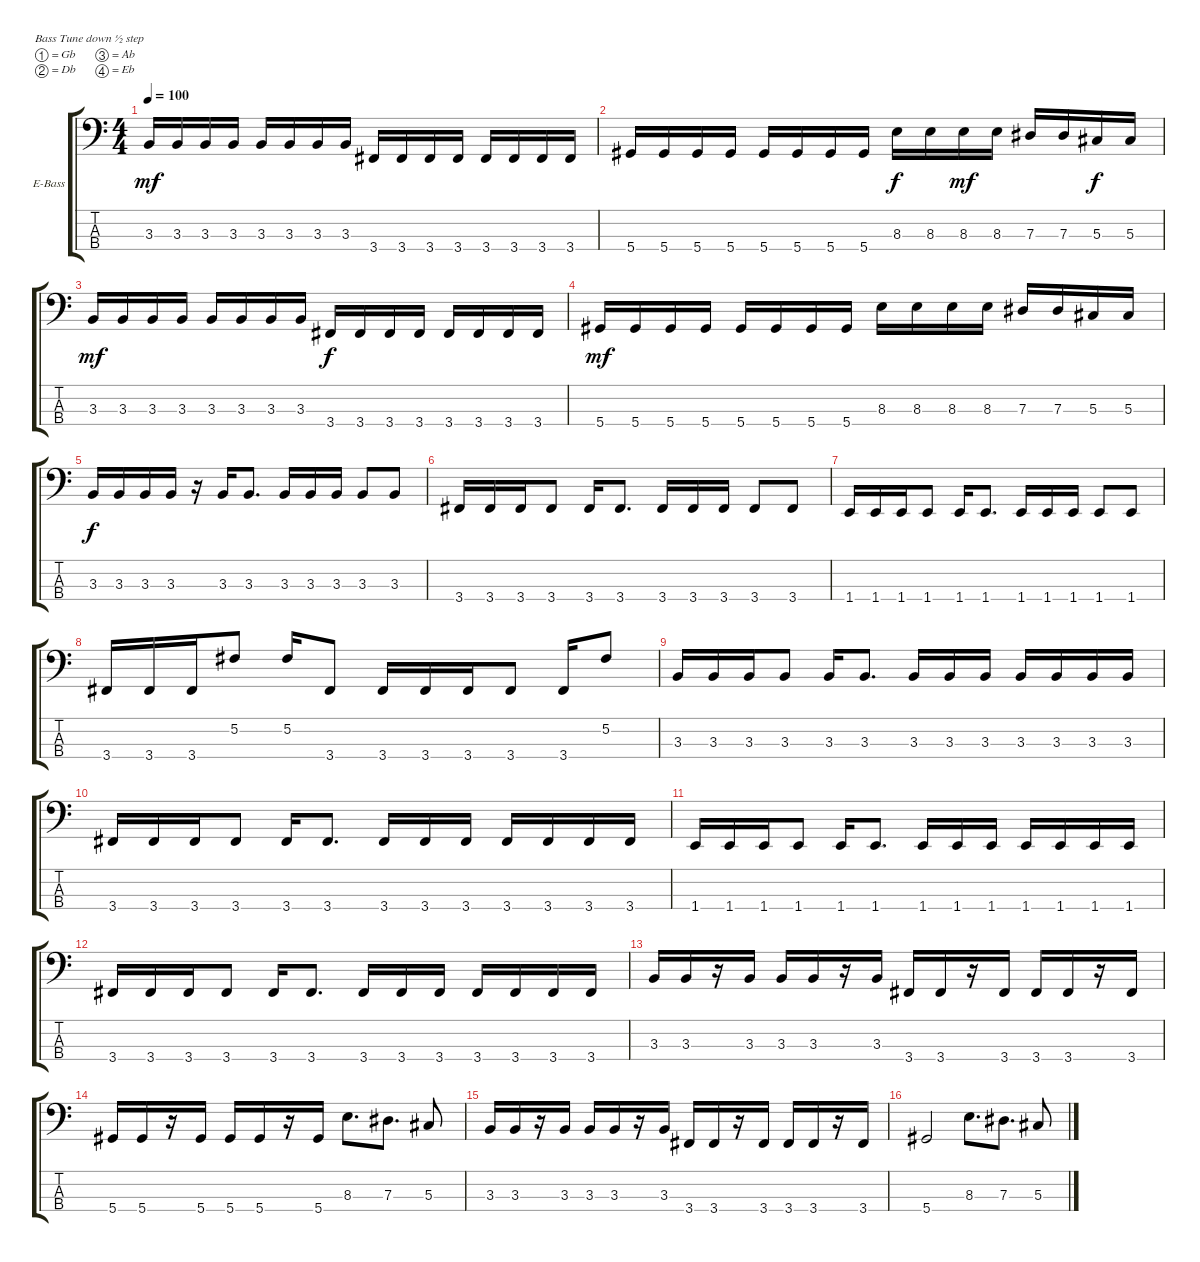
\bracketExtendMode groupsimilarinstruments
\firstSystemTrackNameOrientation horizontal
\otherSystemsTrackNameOrientation horizontal
\track ("Electric Bass" "E-Bass") {instrument electricbassfinger}
\staff {score tabs}
\tuning (Gb2 Db2 Ab1 Eb1)
\ts (4 4)
\tempo 100
\clef f4
\ks c
3.3.16{dy mf} 3.3.16 3.3.16 3.3.16 3.3.16 3.3.16 3.3.16 3.3.16 3.4.16 3.4.16 3.4.16 3.4.16 3.4.16 3.4.16 3.4.16 3.4.16 |
5.4.16 5.4.16 5.4.16 5.4.16 5.4.16 5.4.16 5.4.16 5.4.16 8.3.16{dy f} 8.3.16 8.3.16{dy mf} 8.3.16 7.3.16 7.3.16 5.3.16{dy f} 5.3.16 |
3.3.16{dy mf} 3.3.16 3.3.16 3.3.16 3.3.16 3.3.16 3.3.16 3.3.16 3.4.16{dy f} 3.4.16 3.4.16 3.4.16 3.4.16 3.4.16 3.4.16 3.4.16 |
5.4.16{dy mf} 5.4.16 5.4.16 5.4.16 5.4.16 5.4.16 5.4.16 5.4.16 8.3.16 8.3.16 8.3.16 8.3.16 7.3.16 7.3.16 5.3.16 5.3.16 |
3.3.16{dy f} 3.3.16 3.3.16 3.3.16 r.16 3.3.16 3.3.8{d} 3.3.16 3.3.16 3.3.16 3.3.8 3.3.8 |
3.4.16 3.4.16 3.4.16 3.4.8 3.4.16 3.4.8{d} 3.4.16 3.4.16 3.4.16 3.4.8 3.4.8 |
1.4.16 1.4.16 1.4.16 1.4.8 1.4.16 1.4.8{d} 1.4.16 1.4.16 1.4.16 1.4.8 1.4.8 |
3.4.16 3.4.16 3.4.16 5.2.8 5.2.16 3.4.8 3.4.16 3.4.16 3.4.16 3.4.8 3.4.16 5.2.8 |
3.3.16 3.3.16 3.3.16 3.3.8 3.3.16 3.3.8{d} 3.3.16 3.3.16 3.3.16 3.3.16 3.3.16 3.3.16 3.3.16 |
3.4.16 3.4.16 3.4.16 3.4.8 3.4.16 3.4.8{d} 3.4.16 3.4.16 3.4.16 3.4.16 3.4.16 3.4.16 3.4.16 |
1.4.16 1.4.16 1.4.16 1.4.8 1.4.16 1.4.8{d} 1.4.16 1.4.16 1.4.16 1.4.16 1.4.16 1.4.16 1.4.16 |
3.4.16 3.4.16 3.4.16 3.4.8 3.4.16 3.4.8{d} 3.4.16 3.4.16 3.4.16 3.4.16 3.4.16 3.4.16 3.4.16 |
3.3.16 3.3.16 r.16 3.3.16 3.3.16 3.3.16 r.16 3.3.16 3.4.16 3.4.16 r.16 3.4.16 3.4.16 3.4.16 r.16 3.4.16 |
5.4.16 5.4.16 r.16 5.4.16 5.4.16 5.4.16 r.16 5.4.16 8.3.8{d} 7.3.8{d} 5.3.8 |
3.3.16 3.3.16 r.16 3.3.16 3.3.16 3.3.16 r.16 3.3.16 3.4.16 3.4.16 r.16 3.4.16 3.4.16 3.4.16 r.16 3.4.16 |
5.4.2 8.3.8{d} 7.3.8{d} 5.3.8
